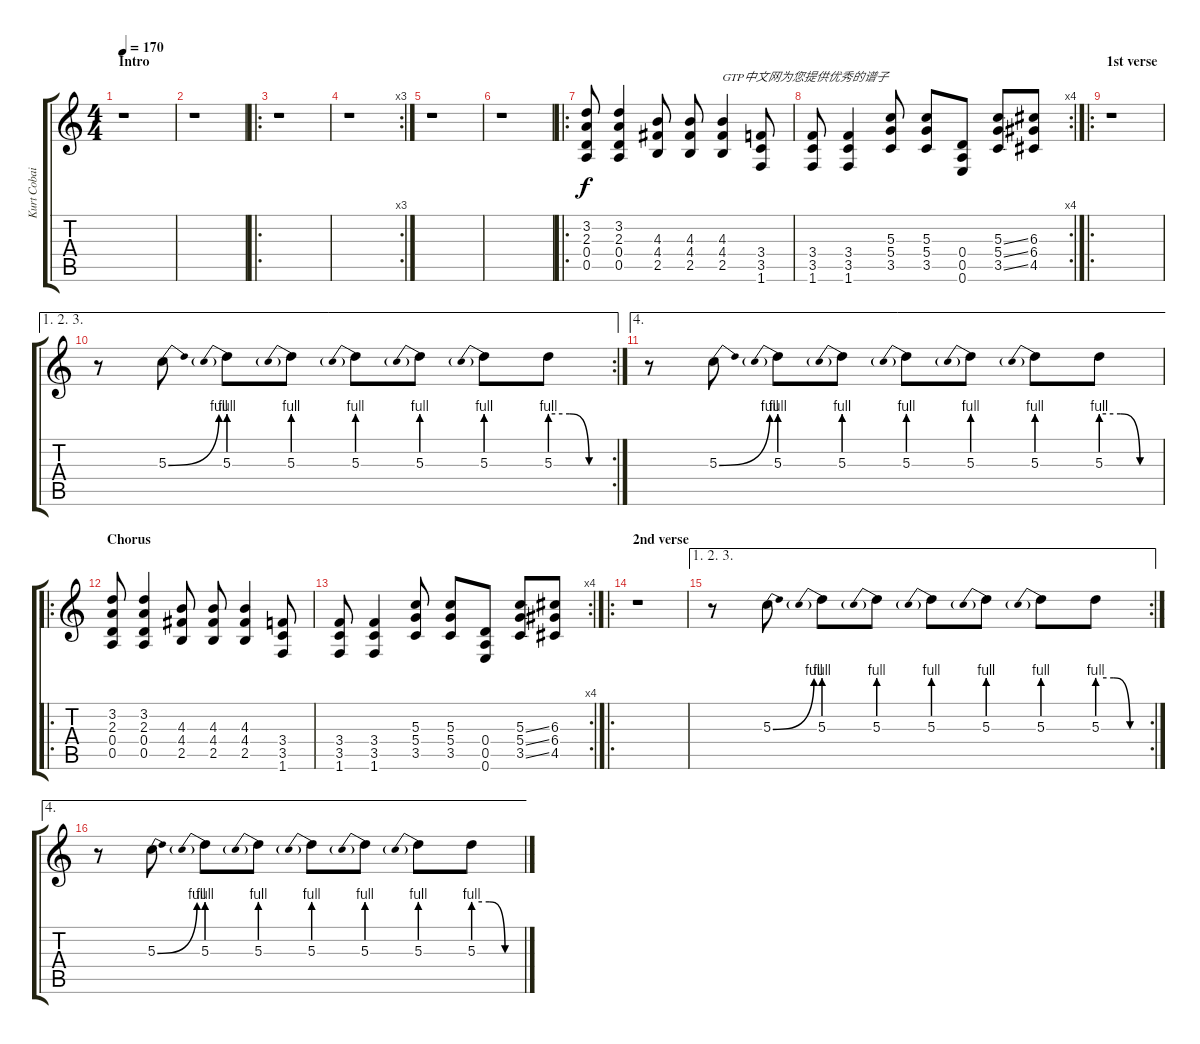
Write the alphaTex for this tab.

\track ("Kurt Cobain" "Kurt Cobai") {instrument distortionguitar}
\staff {score tabs}
\tuning (E4 B3 G3 D3 A2 E2) {hide}
\ts (4 4)
\section ("" "Intro")
\tempo 170
\clef g2
\ks c
r.1{dy f instrument distortionguitar} |
r.1 |
\ro
r.1 |
\rc 3
r.1 |
r.1 |
r.1 |
\ro
(3.2 2.3 0.4 0.5).8 (3.2 2.3 0.4 0.5).4 (4.3 4.4 2.5).8 (4.3 4.4 2.5).8 (4.3 4.4 2.5).4{txt "GTP中文网为您提供优秀的谱子"} (3.4 3.5 1.6).8 |
\rc 4
(3.4 3.5 1.6).8 (3.4 3.5 1.6).4 (5.3 5.4 3.5).8 (5.3 5.4 3.5).8 (0.4 0.5 0.6).8 (5.3{ss} 5.4{ss} 3.5{ss}).8 (6.3 6.4 4.5).8 |
\ro
\section ("" "1st verse")
r.1 |
\ae (1 2 3)
\rc 2
r.8 5.3{be (bend 0 0 60 4)}.8 5.3{be (prebend 0 4 60 4)}.8 5.3{be (prebend 0 4 60 4)}.8 5.3{be (prebend 0 4 60 4)}.8 5.3{be (prebend 0 4 60 4)}.8 5.3{be (prebend 0 4 60 4)}.8 5.3{be (custom 0 4 20 4 40 0 60 0)}.8 |
\ae 4
r.8 5.3{be (bend 0 0 60 4)}.8 5.3{be (prebend 0 4 60 4)}.8 5.3{be (prebend 0 4 60 4)}.8 5.3{be (prebend 0 4 60 4)}.8 5.3{be (prebend 0 4 60 4)}.8 5.3{be (prebend 0 4 60 4)}.8 5.3{be (custom 0 4 20 4 40 0 60 0)}.8 |
\ro
\section ("" "Chorus")
(3.2 2.3 0.4 0.5).8 (3.2 2.3 0.4 0.5).4 (4.3 4.4 2.5).8 (4.3 4.4 2.5).8 (4.3 4.4 2.5).4 (3.4 3.5 1.6).8 |
\rc 4
(3.4 3.5 1.6).8 (3.4 3.5 1.6).4 (5.3 5.4 3.5).8 (5.3 5.4 3.5).8 (0.4 0.5 0.6).8 (5.3{ss} 5.4{ss} 3.5{ss}).8 (6.3 6.4 4.5).8 |
\ro
\section ("" "2nd verse")
r.1 |
\ae (1 2 3)
\rc 2
r.8 5.3{be (bend 0 0 60 4)}.8 5.3{be (prebend 0 4 60 4)}.8 5.3{be (prebend 0 4 60 4)}.8 5.3{be (prebend 0 4 60 4)}.8 5.3{be (prebend 0 4 60 4)}.8 5.3{be (prebend 0 4 60 4)}.8 5.3{be (custom 0 4 20 4 40 0 60 0)}.8 |
\ae 4
r.8 5.3{be (bend 0 0 60 4)}.8 5.3{be (prebend 0 4 60 4)}.8 5.3{be (prebend 0 4 60 4)}.8 5.3{be (prebend 0 4 60 4)}.8 5.3{be (prebend 0 4 60 4)}.8 5.3{be (prebend 0 4 60 4)}.8 5.3{be (custom 0 4 20 4 40 0 60 0)}.8
